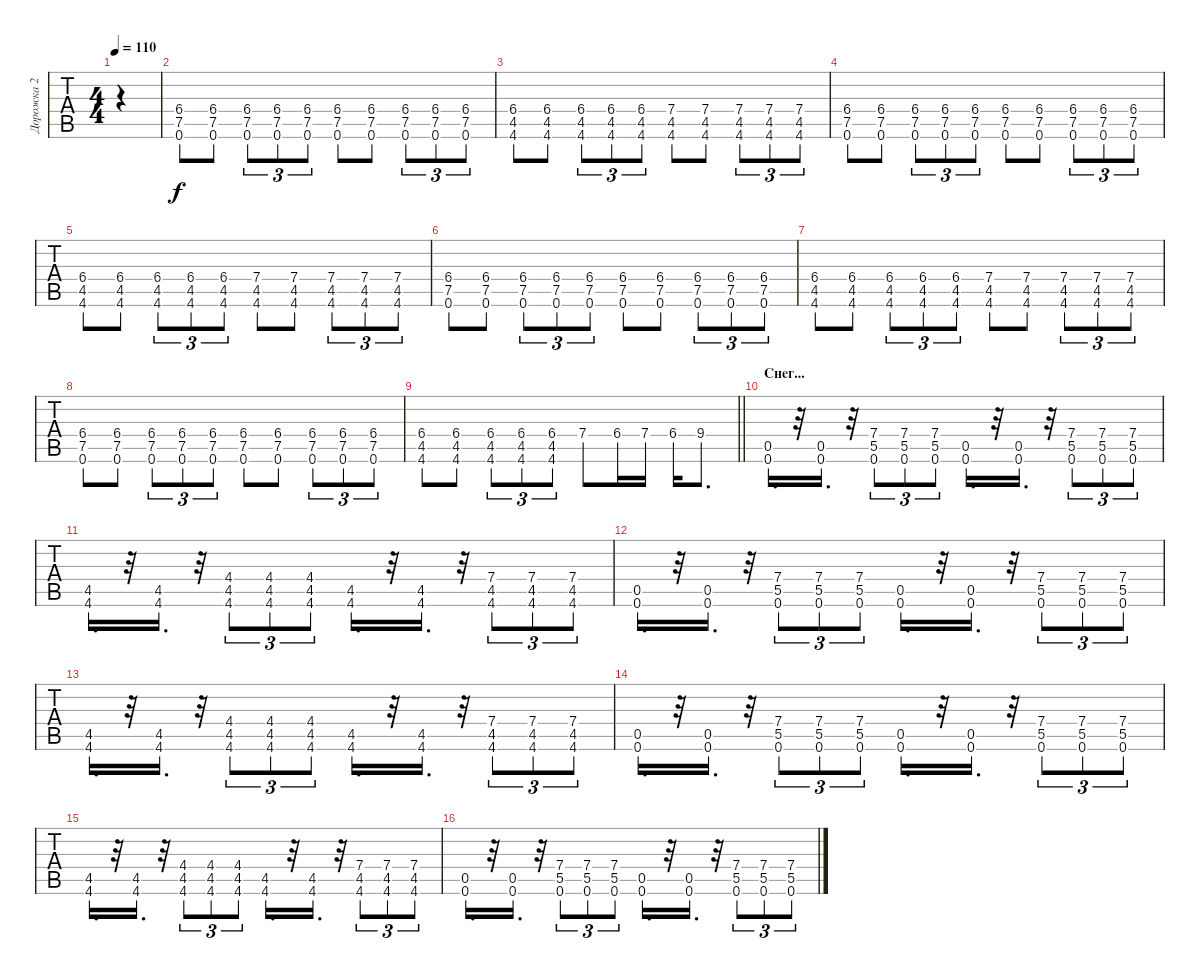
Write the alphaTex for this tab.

\track ("Дорожка 2" "Дорожка 2") {instrument overdrivenguitar}
\staff {tabs}
\tuning (D4 A3 F3 C3 G2 C2) {hide}
\ts (4 4)
\tempo 110
\clef g2
\ks c
|
(6.4 7.5 0.6).8 (6.4 7.5 0.6).8 (6.4 7.5 0.6).8{tu (3 2)} (6.4 7.5 0.6).8{tu (3 2)} (6.4 7.5 0.6).8{tu (3 2)} (6.4 7.5 0.6).8 (6.4 7.5 0.6).8 (6.4 7.5 0.6).8{tu (3 2)} (6.4 7.5 0.6).8{tu (3 2)} (6.4 7.5 0.6).8{tu (3 2)} |
(6.4 4.5 4.6).8 (6.4 4.5 4.6).8 (6.4 4.5 4.6).8{tu (3 2)} (6.4 4.5 4.6).8{tu (3 2)} (6.4 4.5 4.6).8{tu (3 2)} (7.4 4.5 4.6).8 (7.4 4.5 4.6).8 (7.4 4.5 4.6).8{tu (3 2)} (7.4 4.5 4.6).8{tu (3 2)} (7.4 4.5 4.6).8{tu (3 2)} |
(6.4 7.5 0.6).8 (6.4 7.5 0.6).8 (6.4 7.5 0.6).8{tu (3 2)} (6.4 7.5 0.6).8{tu (3 2)} (6.4 7.5 0.6).8{tu (3 2)} (6.4 7.5 0.6).8 (6.4 7.5 0.6).8 (6.4 7.5 0.6).8{tu (3 2)} (6.4 7.5 0.6).8{tu (3 2)} (6.4 7.5 0.6).8{tu (3 2)} |
(6.4 4.5 4.6).8 (6.4 4.5 4.6).8 (6.4 4.5 4.6).8{tu (3 2)} (6.4 4.5 4.6).8{tu (3 2)} (6.4 4.5 4.6).8{tu (3 2)} (7.4 4.5 4.6).8 (7.4 4.5 4.6).8 (7.4 4.5 4.6).8{tu (3 2)} (7.4 4.5 4.6).8{tu (3 2)} (7.4 4.5 4.6).8{tu (3 2)} |
(6.4 7.5 0.6).8 (6.4 7.5 0.6).8 (6.4 7.5 0.6).8{tu (3 2)} (6.4 7.5 0.6).8{tu (3 2)} (6.4 7.5 0.6).8{tu (3 2)} (6.4 7.5 0.6).8 (6.4 7.5 0.6).8 (6.4 7.5 0.6).8{tu (3 2)} (6.4 7.5 0.6).8{tu (3 2)} (6.4 7.5 0.6).8{tu (3 2)} |
(6.4 4.5 4.6).8 (6.4 4.5 4.6).8 (6.4 4.5 4.6).8{tu (3 2)} (6.4 4.5 4.6).8{tu (3 2)} (6.4 4.5 4.6).8{tu (3 2)} (7.4 4.5 4.6).8 (7.4 4.5 4.6).8 (7.4 4.5 4.6).8{tu (3 2)} (7.4 4.5 4.6).8{tu (3 2)} (7.4 4.5 4.6).8{tu (3 2)} |
(6.4 7.5 0.6).8 (6.4 7.5 0.6).8 (6.4 7.5 0.6).8{tu (3 2)} (6.4 7.5 0.6).8{tu (3 2)} (6.4 7.5 0.6).8{tu (3 2)} (6.4 7.5 0.6).8 (6.4 7.5 0.6).8 (6.4 7.5 0.6).8{tu (3 2)} (6.4 7.5 0.6).8{tu (3 2)} (6.4 7.5 0.6).8{tu (3 2)} |
\barLineRight lightlight
(6.4 4.5 4.6).8 (6.4 4.5 4.6).8 (6.4 4.5 4.6).8{tu (3 2)} (6.4 4.5 4.6).8{tu (3 2)} (6.4 4.5 4.6).8{tu (3 2)} 7.4.8 6.4.16 7.4.16 6.4.16 9.4.8{d} |
\section ("" "Снег...")
(0.5 0.6).16{d} r.32 (0.5 0.6).16{d} r.32 (7.4 5.5 0.6).8{tu (3 2)} (7.4 5.5 0.6).8{tu (3 2)} (7.4 5.5 0.6).8{tu (3 2)} (0.5 0.6).16{d} r.32 (0.5 0.6).16{d} r.32 (7.4 5.5 0.6).8{tu (3 2)} (7.4 5.5 0.6).8{tu (3 2)} (7.4 5.5 0.6).8{tu (3 2)} |
(4.5 4.6).16{d} r.32 (4.5 4.6).16{d} r.32 (4.4 4.5 4.6).8{tu (3 2)} (4.4 4.5 4.6).8{tu (3 2)} (4.4 4.5 4.6).8{tu (3 2)} (4.5 4.6).16{d} r.32 (4.5 4.6).16{d} r.32 (7.4 4.5 4.6).8{tu (3 2)} (7.4 4.5 4.6).8{tu (3 2)} (7.4 4.5 4.6).8{tu (3 2)} |
(0.5 0.6).16{d} r.32 (0.5 0.6).16{d} r.32 (7.4 5.5 0.6).8{tu (3 2)} (7.4 5.5 0.6).8{tu (3 2)} (7.4 5.5 0.6).8{tu (3 2)} (0.5 0.6).16{d} r.32 (0.5 0.6).16{d} r.32 (7.4 5.5 0.6).8{tu (3 2)} (7.4 5.5 0.6).8{tu (3 2)} (7.4 5.5 0.6).8{tu (3 2)} |
(4.5 4.6).16{d} r.32 (4.5 4.6).16{d} r.32 (4.4 4.5 4.6).8{tu (3 2)} (4.4 4.5 4.6).8{tu (3 2)} (4.4 4.5 4.6).8{tu (3 2)} (4.5 4.6).16{d} r.32 (4.5 4.6).16{d} r.32 (7.4 4.5 4.6).8{tu (3 2)} (7.4 4.5 4.6).8{tu (3 2)} (7.4 4.5 4.6).8{tu (3 2)} |
(0.5 0.6).16{d} r.32 (0.5 0.6).16{d} r.32 (7.4 5.5 0.6).8{tu (3 2)} (7.4 5.5 0.6).8{tu (3 2)} (7.4 5.5 0.6).8{tu (3 2)} (0.5 0.6).16{d} r.32 (0.5 0.6).16{d} r.32 (7.4 5.5 0.6).8{tu (3 2)} (7.4 5.5 0.6).8{tu (3 2)} (7.4 5.5 0.6).8{tu (3 2)} |
(4.5 4.6).16{d} r.32 (4.5 4.6).16{d} r.32 (4.4 4.5 4.6).8{tu (3 2)} (4.4 4.5 4.6).8{tu (3 2)} (4.4 4.5 4.6).8{tu (3 2)} (4.5 4.6).16{d} r.32 (4.5 4.6).16{d} r.32 (7.4 4.5 4.6).8{tu (3 2)} (7.4 4.5 4.6).8{tu (3 2)} (7.4 4.5 4.6).8{tu (3 2)} |
(0.5 0.6).16{d} r.32 (0.5 0.6).16{d} r.32 (7.4 5.5 0.6).8{tu (3 2)} (7.4 5.5 0.6).8{tu (3 2)} (7.4 5.5 0.6).8{tu (3 2)} (0.5 0.6).16{d} r.32 (0.5 0.6).16{d} r.32 (7.4 5.5 0.6).8{tu (3 2)} (7.4 5.5 0.6).8{tu (3 2)} (7.4 5.5 0.6).8{tu (3 2)}
